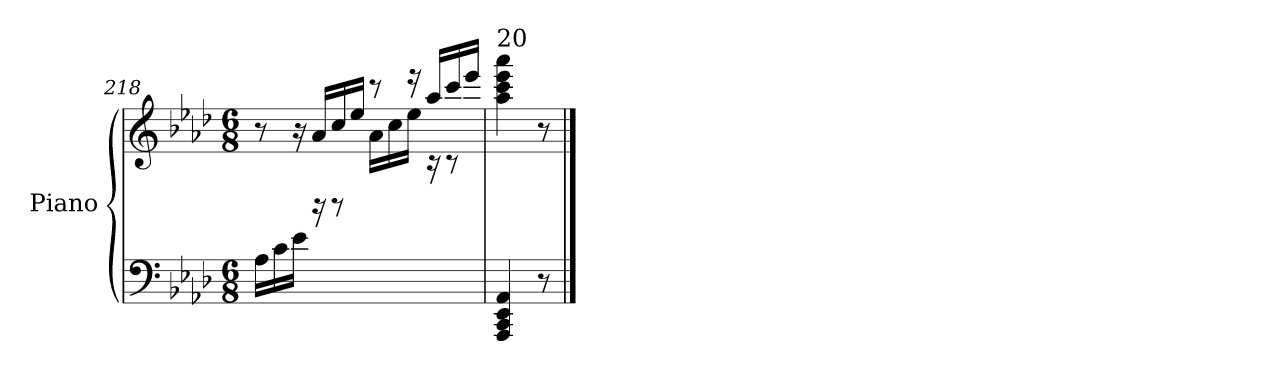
**kern	**kern
*part1	*part1
*staff2	*staff1
*I"Piano	*
*I'Pno	*
*clefF4	*clefG2
*k[b-e-a-d-]	*k[b-e-a-d-]
*A-:	*A-:
*M6/8	*M6/8
=218	=218
*	*^
16A-\LL	8r	4.ryy
16c\	.	.
16e-\JJ	16r	.
16rdd	16a-/LL	.
8rdd	16cc/	.
.	16ee-/JJ	.
8.ryy	8rccc	16a-\LL
.	.	16cc\
.	16reee	16ee-\JJ
16reee	16aa-/LL	8.ryy
8reee	16ccc/	.
.	16eee-/JJ	.
*	*v	*v
!!LO:PB:g=z
=219	=219
!	!LO:TX:a:t=20
4AAA-/ 4CC/ 4EE-/ 4AA-/	4aa-\ 4ccc\ 4eee-\ 4aaa-\
8r	8r
==	==
*-	*-
